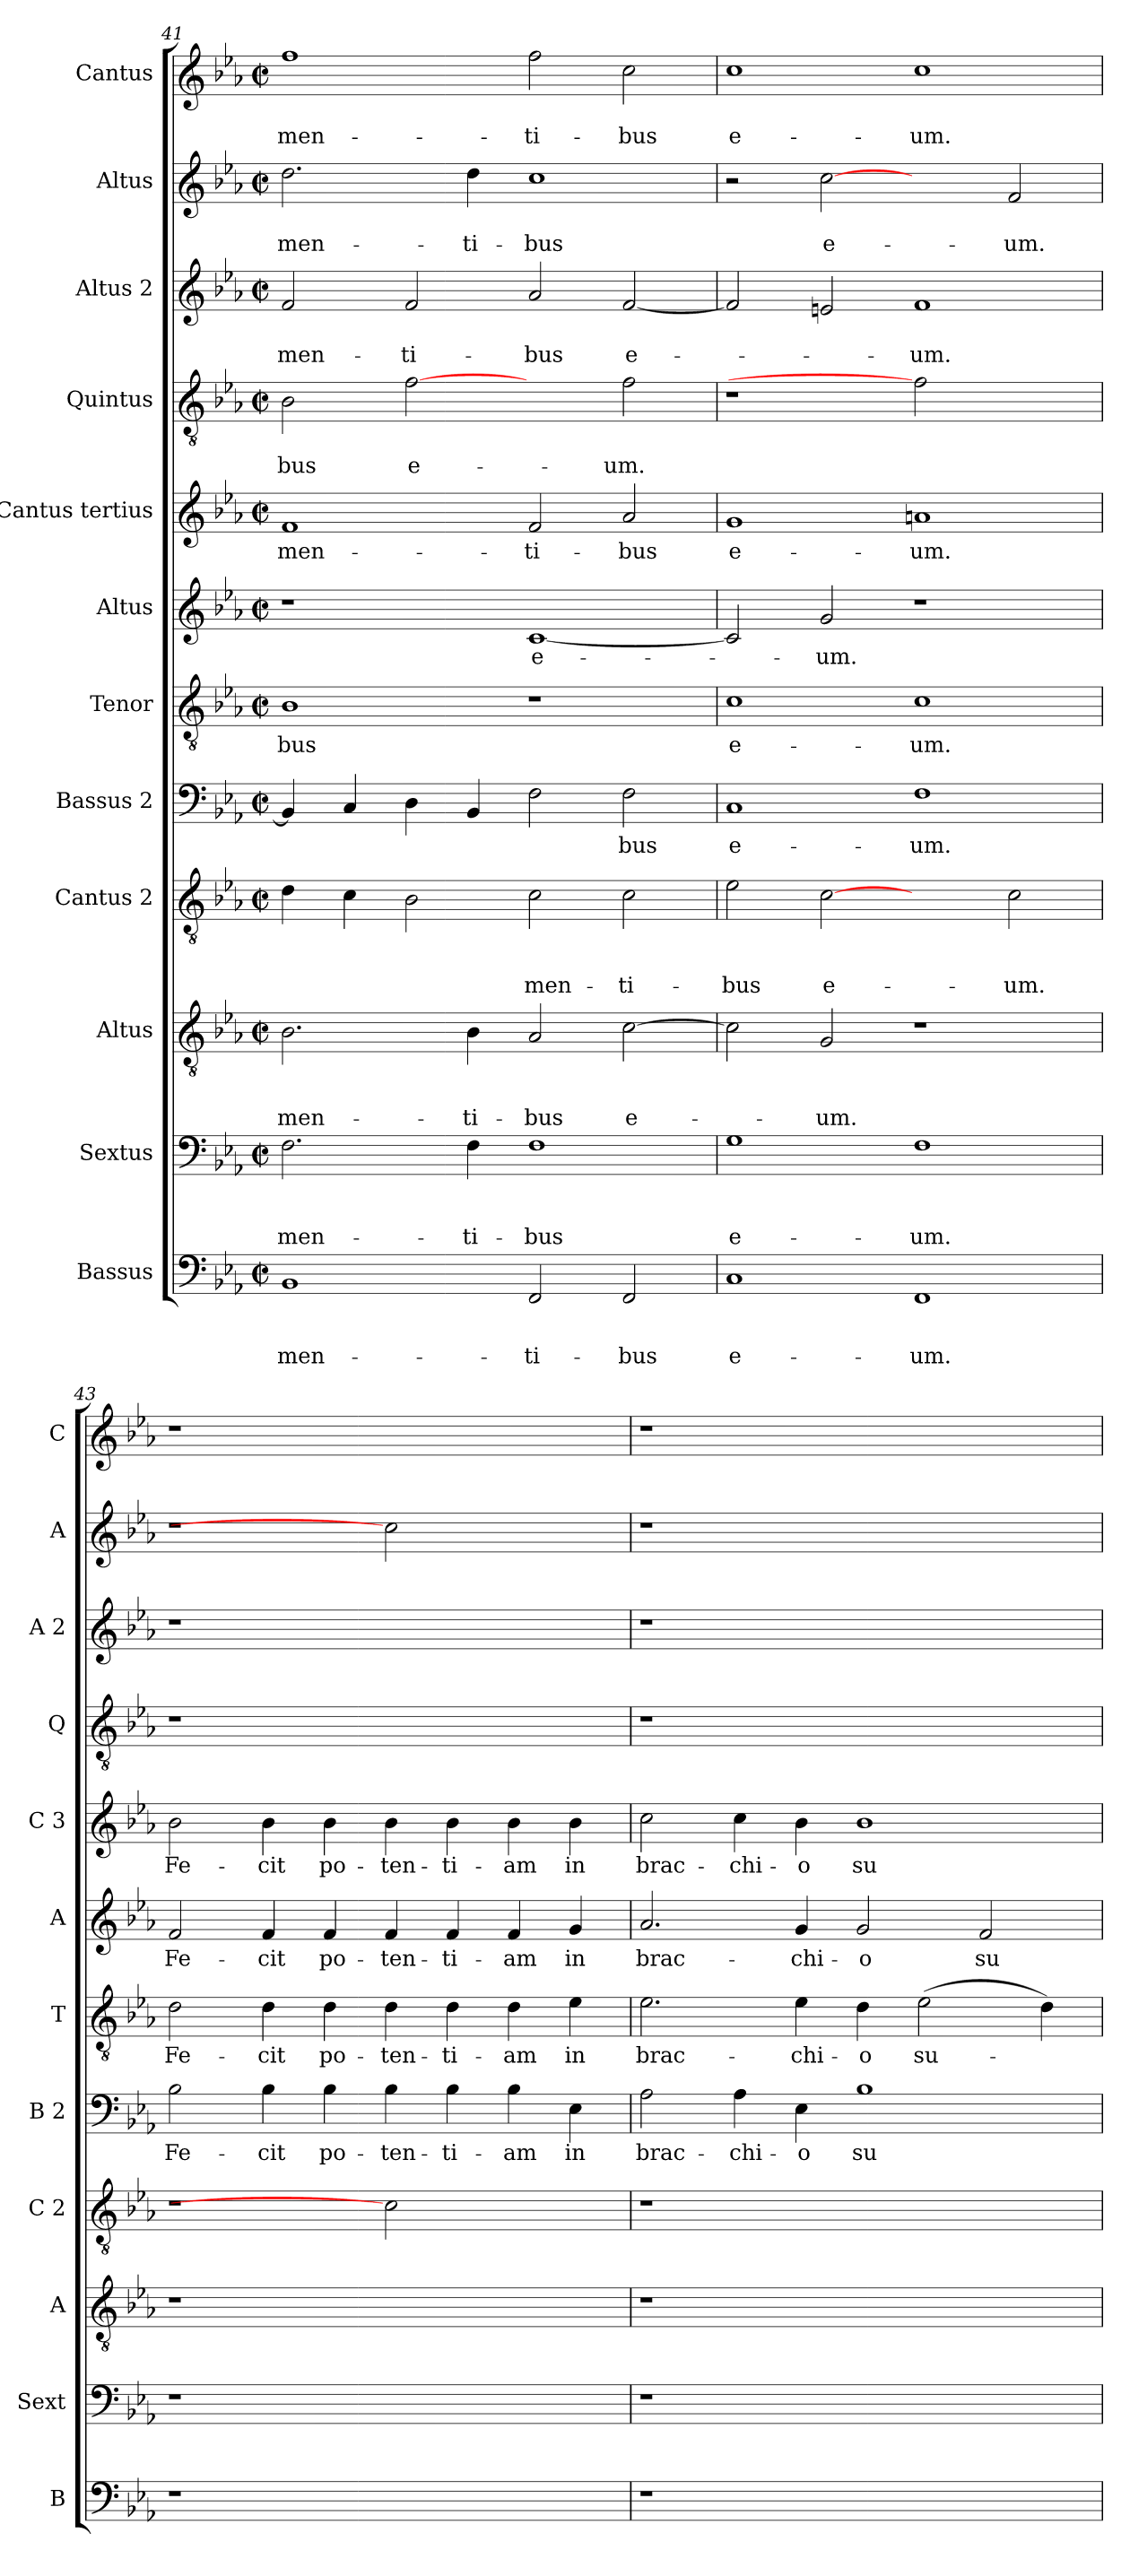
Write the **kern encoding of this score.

**kern	**text	**text	**text	**kern	**text	**text	**text	**kern	**text	**text	**text	**kern	**text	**text	**text	**kern	**text	**kern	**text	**kern	**text	**kern	**text	**kern	**text	**text	**kern	**text	**text	**kern	**text	**text	**kern	**text	**text
*part12	*part12	*part12	*part12	*part11	*part11	*part11	*part11	*part10	*part10	*part10	*part10	*part9	*part9	*part9	*part9	*part8	*part8	*part7	*part7	*part6	*part6	*part5	*part5	*part4	*part4	*part4	*part3	*part3	*part3	*part2	*part2	*part2	*part1	*part1	*part1
*staff12	*staff12	*staff12	*staff12	*staff11	*staff11	*staff11	*staff11	*staff10	*staff10	*staff10	*staff10	*staff9	*staff9	*staff9	*staff9	*staff8	*staff8	*staff7	*staff7	*staff6	*staff6	*staff5	*staff5	*staff4	*staff4	*staff4	*staff3	*staff3	*staff3	*staff2	*staff2	*staff2	*staff1	*staff1	*staff1
*I"Bassus	*	*	*	*I"Sextus	*	*	*	*I"Altus	*	*	*	*I"Cantus 2	*	*	*	*I"Bassus 2	*	*I"Tenor	*	*I"Altus	*	*I"Cantus  tertius	*	*I"Quintus	*	*	*I"Altus 2	*	*	*I"Altus	*	*	*I"Cantus	*	*
*I'B	*	*	*	*I'Sext	*	*	*	*I'A	*	*	*	*I'C 2	*	*	*	*I'B 2	*	*I'T	*	*I'A	*	*I'C 3	*	*I'Q	*	*	*I'A 2	*	*	*I'A	*	*	*I'C	*	*
*clefF4	*	*	*	*clefF4	*	*	*	*clefGv2	*	*	*	*clefGv2	*	*	*	*clefF4	*	*clefGv2	*	*clefG2	*	*clefG2	*	*clefGv2	*	*	*clefG2	*	*	*clefG2	*	*	*clefG2	*	*
*k[b-e-a-]	*	*	*	*k[b-e-a-]	*	*	*	*k[b-e-a-]	*	*	*	*k[b-e-a-]	*	*	*	*k[b-e-a-]	*	*k[b-e-a-]	*	*k[b-e-a-]	*	*k[b-e-a-]	*	*k[b-e-a-]	*	*	*k[b-e-a-]	*	*	*k[b-e-a-]	*	*	*k[b-e-a-]	*	*
*E-:	*	*	*	*E-:	*	*	*	*E-:	*	*	*	*E-:	*	*	*	*E-:	*	*E-:	*	*E-:	*	*E-:	*	*E-:	*	*	*E-:	*	*	*E-:	*	*	*E-:	*	*
*M2/2	*	*	*	*M2/2	*	*	*	*M2/2	*	*	*	*M2/2	*	*	*	*M2/2	*	*M2/2	*	*M2/2	*	*M2/2	*	*M2/2	*	*	*M2/2	*	*	*M2/2	*	*	*M2/2	*	*
*met(c|)	*	*	*	*met(c|)	*	*	*	*met(c|)	*	*	*	*met(c|)	*	*	*	*met(c|)	*	*met(c|)	*	*met(c|)	*	*met(c|)	*	*met(c|)	*	*	*met(c|)	*	*	*met(c|)	*	*	*met(c|)	*	*
=41	=41	=41	=41	=41	=41	=41	=41	=41	=41	=41	=41	=41	=41	=41	=41	=41	=41	=41	=41	=41	=41	=41	=41	=41	=41	=41	=41	=41	=41	=41	=41	=41	=41	=41	=41
!	!	!	!LO:LY:b	!	!	!	!LO:LY:b	!	!	!	!LO:LY:b	!	!	!	!	!	!	!	!LO:LY:b	!	!	!	!LO:LY:b	!	!	!LO:LY:b	!	!	!LO:LY:b	!	!	!LO:LY:b	!	!	!LO:LY:b
1BB-	.	.	-men-	2.F\	.	.	-men-	2.B-\	.	.	-men-	4d\	.	.	.	4BB-/]	.	1B-	-bus	1r	.	1f	-men-	2B-\	.	-bus	2f/	.	-men-	2.dd\	.	-men-	1ff	.	-men-
.	.	.	.	.	.	.	.	.	.	.	.	4c\	.	.	.	4C/	.	.	.	.	.	.	.	.	.	.	.	.	.	.	.	.	.	.	.
!	!	!	!	!	!	!	!	!	!	!	!	!	!	!	!	!	!	!	!	!	!	!	!	!	!	!LO:LY:b	!	!	!LO:LY:b	!	!	!	!	!	!
.	.	.	.	.	.	.	.	.	.	.	.	2B-\	.	.	.	4D\	.	.	.	.	.	.	.	[2f	.	e-	2f/	.	-ti-	.	.	.	.	.	.
!	!	!	!	!	!	!	!LO:LY:b	!	!	!	!LO:LY:b	!	!	!	!	!	!	!	!	!	!	!	!	!	!	!	!	!	!	!	!	!LO:LY:b	!	!	!
.	.	.	.	4F\	.	.	-ti-	4B-\	.	.	-ti-	.	.	.	.	4BB-/	.	.	.	.	.	.	.	.	.	.	.	.	.	4dd\	.	-ti-	.	.	.
!	!	!	!LO:LY:b	!	!	!	!LO:LY:b	!	!	!	!LO:LY:b	!	!	!	!LO:LY:b	!	!	!	!	!	!LO:LY:b	!	!LO:LY:b	!	!	!	!	!	!LO:LY:b	!	!	!LO:LY:b	!	!	!LO:LY:b
2FF/	.	.	-ti-	1F	.	.	-bus	2A-/	.	.	-bus	2c\	.	.	-men-	2F\	.	1r	.	[1c	e-	2f/	-ti-	2ryy	.	.	2a-/	.	-bus	1cc	.	-bus	2ff\	.	-ti-
!	!	!	!LO:LY:b	!	!	!	!	!	!	!	!LO:LY:b	!	!	!	!LO:LY:b	!	!LO:LY:b	!	!	!	!	!	!LO:LY:b	!	!	!LO:LY:b	!	!	!LO:LY:b	!	!	!	!	!	!LO:LY:b
2FF/	.	.	-bus	.	.	.	.	[2c\	.	.	e-	2c\	.	.	-ti-	2F\	-bus	.	.	.	.	2a-/	-bus	2f\	.	-um.	[2f/	.	e-	.	.	.	2cc\	.	-bus
=42	=42	=42	=42	=42	=42	=42	=42	=42	=42	=42	=42	=42	=42	=42	=42	=42	=42	=42	=42	=42	=42	=42	=42	=42	=42	=42	=42	=42	=42	=42	=42	=42	=42	=42	=42
!	!	!	!LO:LY:b	!	!	!	!LO:LY:b	!	!	!	!	!	!	!	!LO:LY:b	!	!LO:LY:b	!	!LO:LY:b	!	!	!	!LO:LY:b	!	!	!	!	!	!	!	!	!	!	!	!LO:LY:b
1C	.	.	e-	1G	.	.	e-	2c\]	.	.	.	2e-\	.	.	-bus	1C	e-	1c	e-	2c/]	.	1g	e-	1r	.	.	2f/]	.	.	2r	.	.	1cc	.	e-
!	!	!	!	!	!	!	!	!	!	!	!LO:LY:b	!	!	!	!LO:LY:b	!	!	!	!	!	!LO:LY:b	!	!	!	!	!	!	!	!	!	!	!LO:LY:b	!	!	!
.	.	.	.	.	.	.	.	2G/	.	.	-um.	[2c	.	.	e-	.	.	.	.	2g/	-um.	.	.	.	.	.	2en/	.	.	[2cc	.	e-	.	.	.
!	!	!	!LO:LY:b	!	!	!	!LO:LY:b	!	!	!	!	!	!	!	!	!	!LO:LY:b	!	!LO:LY:b	!	!	!	!LO:LY:b	!	!	!	!	!	!LO:LY:b	!	!	!	!	!	!LO:LY:b
1FF	.	.	-um.	1F	.	.	-um.	1r	.	.	.	2ryy	.	.	.	1F	-um.	1c	-um.	1r	.	1an	-um.	2f]	.	.	1f	.	-um.	2ryy	.	.	1cc	.	-um.
!	!	!	!	!	!	!	!	!	!	!	!	!	!	!	!LO:LY:b	!	!	!	!	!	!	!	!	!	!	!	!	!	!	!	!	!LO:LY:b	!	!	!
.	.	.	.	.	.	.	.	.	.	.	.	2c\	.	.	-um.	.	.	.	.	.	.	.	.	2ryy	.	.	.	.	.	2f/	.	-um.	.	.	.
!!LO:PB:g=z
=43	=43	=43	=43	=43	=43	=43	=43	=43	=43	=43	=43	=43	=43	=43	=43	=43	=43	=43	=43	=43	=43	=43	=43	=43	=43	=43	=43	=43	=43	=43	=43	=43	=43	=43	=43
!	!	!	!	!	!	!	!	!	!	!	!	!	!	!	!	!	!LO:LY:b	!	!LO:LY:b	!	!LO:LY:b	!	!LO:LY:b	!	!	!	!	!	!	!	!	!	!	!	!
1r	.	.	.	1r	.	.	.	1r	.	.	.	1r	.	.	.	2B-\	Fe-	2d\	Fe-	2f/	Fe-	2b-\	Fe-	1r	.	.	1r	.	.	1r	.	.	1r	.	.
!	!	!	!	!	!	!	!	!	!	!	!	!	!	!	!	!	!LO:LY:b	!	!LO:LY:b	!	!LO:LY:b	!	!LO:LY:b	!	!	!	!	!	!	!	!	!	!	!	!
.	.	.	.	.	.	.	.	.	.	.	.	.	.	.	.	4B-\	-cit	4d\	-cit	4f/	-cit	4b-\	-cit	.	.	.	.	.	.	.	.	.	.	.	.
!	!	!	!	!	!	!	!	!	!	!	!	!	!	!	!	!	!LO:LY:b	!	!LO:LY:b	!	!LO:LY:b	!	!LO:LY:b	!	!	!	!	!	!	!	!	!	!	!	!
.	.	.	.	.	.	.	.	.	.	.	.	.	.	.	.	4B-\	po-	4d\	po-	4f/	po-	4b-\	po-	.	.	.	.	.	.	.	.	.	.	.	.
!	!	!	!	!	!	!	!	!	!	!	!	!	!	!	!	!	!LO:LY:b	!	!LO:LY:b	!	!LO:LY:b	!	!LO:LY:b	!	!	!	!	!	!	!	!	!	!	!	!
1ryy	.	.	.	1ryy	.	.	.	1ryy	.	.	.	2c]	.	.	.	4B-\	-ten-	4d\	-ten-	4f/	-ten-	4b-\	-ten-	1ryy	.	.	1ryy	.	.	2cc]	.	.	1ryy	.	.
!	!	!	!	!	!	!	!	!	!	!	!	!	!	!	!	!	!LO:LY:b	!	!LO:LY:b	!	!LO:LY:b	!	!LO:LY:b	!	!	!	!	!	!	!	!	!	!	!	!
.	.	.	.	.	.	.	.	.	.	.	.	.	.	.	.	4B-\	-ti-	4d\	-ti-	4f/	-ti-	4b-\	-ti-	.	.	.	.	.	.	.	.	.	.	.	.
!	!	!	!	!	!	!	!	!	!	!	!	!	!	!	!	!	!LO:LY:b	!	!LO:LY:b	!	!LO:LY:b	!	!LO:LY:b	!	!	!	!	!	!	!	!	!	!	!	!
.	.	.	.	.	.	.	.	.	.	.	.	2ryy	.	.	.	4B-\	-am	4d\	-am	4f/	-am	4b-\	-am	.	.	.	.	.	.	2ryy	.	.	.	.	.
!	!	!	!	!	!	!	!	!	!	!	!	!	!	!	!	!	!LO:LY:b	!	!LO:LY:b	!	!LO:LY:b	!	!LO:LY:b	!	!	!	!	!	!	!	!	!	!	!	!
.	.	.	.	.	.	.	.	.	.	.	.	.	.	.	.	4E-\	in	4e-\	in	4g/	in	4b-\	in	.	.	.	.	.	.	.	.	.	.	.	.
=44	=44	=44	=44	=44	=44	=44	=44	=44	=44	=44	=44	=44	=44	=44	=44	=44	=44	=44	=44	=44	=44	=44	=44	=44	=44	=44	=44	=44	=44	=44	=44	=44	=44	=44	=44
!	!	!	!	!	!	!	!	!	!	!	!	!	!	!	!	!	!LO:LY:b	!	!LO:LY:b	!	!LO:LY:b	!	!LO:LY:b	!	!	!	!	!	!	!	!	!	!	!	!
1r	.	.	.	1r	.	.	.	1r	.	.	.	1r	.	.	.	2A-\	brac-	2.e-\	brac-	2.a-/	brac-	2cc\	brac-	1r	.	.	1r	.	.	1r	.	.	1r	.	.
!	!	!	!	!	!	!	!	!	!	!	!	!	!	!	!	!	!LO:LY:b	!	!	!	!	!	!LO:LY:b	!	!	!	!	!	!	!	!	!	!	!	!
.	.	.	.	.	.	.	.	.	.	.	.	.	.	.	.	4A-\	-chi-	.	.	.	.	4cc\	-chi-	.	.	.	.	.	.	.	.	.	.	.	.
!	!	!	!	!	!	!	!	!	!	!	!	!	!	!	!	!	!LO:LY:b	!	!LO:LY:b	!	!LO:LY:b	!	!LO:LY:b	!	!	!	!	!	!	!	!	!	!	!	!
.	.	.	.	.	.	.	.	.	.	.	.	.	.	.	.	4E-\	-o	4e-\	-chi-	4g/	-chi-	4b-\	-o	.	.	.	.	.	.	.	.	.	.	.	.
!	!	!	!	!	!	!	!	!	!	!	!	!	!	!	!	!	!LO:LY:b	!	!LO:LY:b	!	!LO:LY:b	!	!LO:LY:b	!	!	!	!	!	!	!	!	!	!	!	!
1ryy	.	.	.	1ryy	.	.	.	1ryy	.	.	.	1ryy	.	.	.	1B-	su-	4d\	-o	2g/	-o	1b-	su-	1ryy	.	.	1ryy	.	.	1ryy	.	.	1ryy	.	.
!	!	!	!	!	!	!	!	!	!	!	!	!	!	!	!	!	!	!	!LO:LY:b	!	!	!	!	!	!	!	!	!	!	!	!	!	!	!	!
.	.	.	.	.	.	.	.	.	.	.	.	.	.	.	.	.	.	(>2e-\	su-	.	.	.	.	.	.	.	.	.	.	.	.	.	.	.	.
!	!	!	!	!	!	!	!	!	!	!	!	!	!	!	!	!	!	!	!	!	!LO:LY:b	!	!	!	!	!	!	!	!	!	!	!	!	!	!
.	.	.	.	.	.	.	.	.	.	.	.	.	.	.	.	.	.	.	.	2f/	su-	.	.	.	.	.	.	.	.	.	.	.	.	.	.
.	.	.	.	.	.	.	.	.	.	.	.	.	.	.	.	.	.	4d\)	.	.	.	.	.	.	.	.	.	.	.	.	.	.	.	.	.
=	=	=	=	=	=	=	=	=	=	=	=	=	=	=	=	=	=	=	=	=	=	=	=	=	=	=	=	=	=	=	=	=	=	=	=
*-	*-	*-	*-	*-	*-	*-	*-	*-	*-	*-	*-	*-	*-	*-	*-	*-	*-	*-	*-	*-	*-	*-	*-	*-	*-	*-	*-	*-	*-	*-	*-	*-	*-	*-	*-
